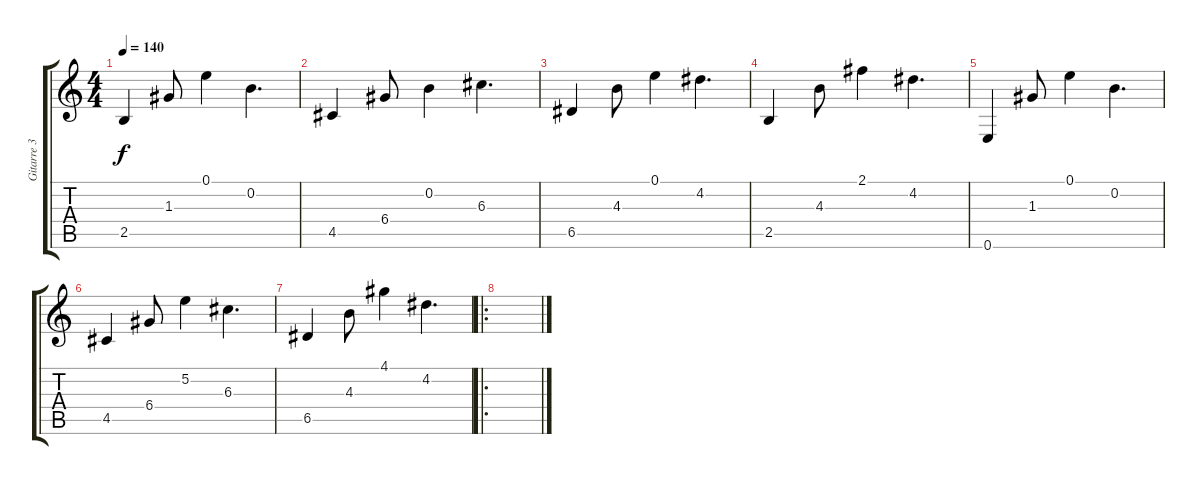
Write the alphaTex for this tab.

\track ("Gitarre 3" "Gitarre 3") {instrument electricguitarclean}
\staff {score tabs}
\tuning (E4 B3 G3 D3 A2 E2) {hide}
\ts (4 4)
\tempo 140
\clef g2
\ks c
2.5.4{dy f} 1.3.8 0.1.4 0.2.4{d} |
4.5.4 6.4.8 0.2.4 6.3.4{d} |
6.5.4 4.3.8 0.1.4 4.2.4{d} |
2.5.4 4.3.8 2.1.4 4.2.4{d} |
0.6.4 1.3.8 0.1.4 0.2.4{d} |
4.5.4 6.4.8 5.2.4 6.3.4{d} |
6.5.4 4.3.8 4.1.4 4.2.4{d} |
\ro
